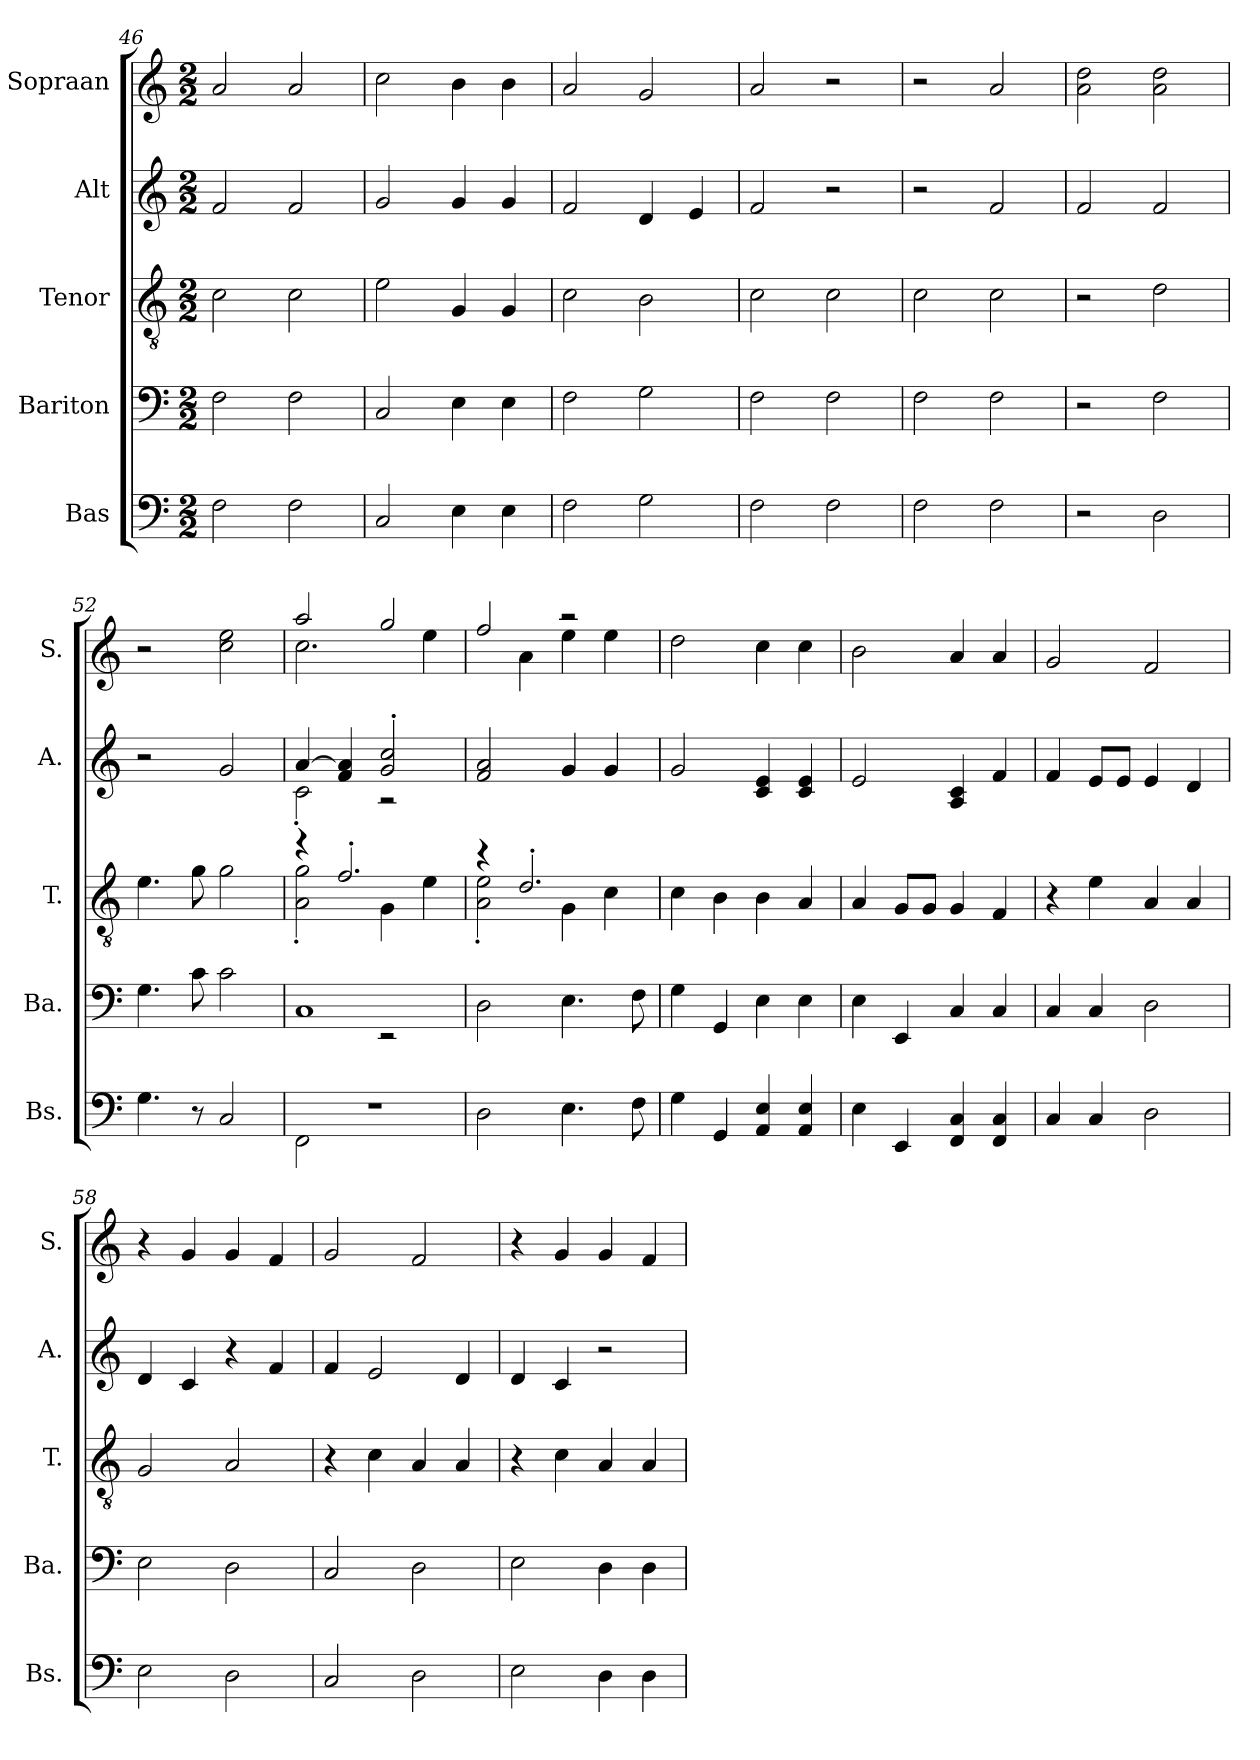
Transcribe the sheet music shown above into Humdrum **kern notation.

**kern	**kern	**kern	**kern	**kern
*part5	*part4	*part3	*part2	*part1
*staff5	*staff4	*staff3	*staff2	*staff1
*I"Bas	*I"Bariton	*I"Tenor	*I"Alt	*I"Sopraan
*I'Bs.	*I'Ba.	*I'T.	*I'A.	*I'S.
*clefF4	*clefF4	*clefGv2	*clefG2	*clefG2
*k[]	*k[]	*k[]	*k[]	*k[]
*M2/2	*M2/2	*M2/2	*M2/2	*M2/2
=46	=46	=46	=46	=46
2F\	2Fi\	2c\	2f/	2a/
2F\	2Fi\	2c\	2f/	2a/
=47	=47	=47	=47	=47
2C/	2Ci/	2e\	2g/	2cc\
4E\	4Ei\	4G/	4g/	4b\
4E\	4Ei\	4G/	4g/	4b\
=48	=48	=48	=48	=48
2F\	2Fi\	2c\	2f/	2a/
2G\	2Gi\	2B\	4d/	2g/
.	.	.	4e/	.
=49	=49	=49	=49	=49
2F\	2Fi\	2c\	2f/	2a/
2F\	2Fi\	2c\	2r	2r
!!LO:LB:g=z
=50	=50	=50	=50	=50
2F\	2Fi\	2c\	2r	2r
2F\	2Fi\	2c\	2f/	2a/
=51	=51	=51	=51	=51
2r	2r	2r	2f/	2a\ 2dd\
2D\	2Fi\	2d\	2f/	2a\ 2dd\
=52	=52	=52	=52	=52
4.G\	4.Gi\	4.e\	2r	2r
8r	8ci\	8g\	.	.
2C/	2ci\	2g\	2g/	2cc\ 2ee\
=53	=53	=53	=53	=53
*^	*^	*^	*^	*^
1r	2FF\	1Ci	2ryy	4r	2A\' 2g\'	[4a/	2c'\	2aa/	2.cc\
.	.	.	.	2.f'/	.	4f/ 4a/]	.	.	.
.	2ryy	.	2r	.	4G\	2g/' 2cc/'	2r	2gg/	.
.	.	.	.	.	4e\	.	.	.	4ee\
*v	*v	*	*	*	*	*v	*v	*	*
*	*v	*v	*	*	*	*	*
=54	=54	=54	=54	=54	=54	=54
2D\	2Di\	4r	2A\' 2e\'	2f/ 2a/	2ff/	4ryy
.	.	2.d'/	.	.	.	4a\
4.E\	4.Ei\	.	4G\	4g/	2r	4ee\
.	.	.	4c\	4g/	.	4ee\
8F\	8Fi\	.	.	.	.	.
*	*	*v	*v	*	*v	*v
=55	=55	=55	=55	=55
4G\	4Gi\	4c\	2g/	2dd\
4GG/	4GGi/	4B\	.	.
4AA/ 4E/	4Ei\	4B\	4c/ 4e/	4cc\
4AA/ 4E/	4Ei\	4A/	4c/ 4e/	4cc\
=56	=56	=56	=56	=56
4E\	4Ei\	4A/	2e/	2b\
4EE/	4EEi/	8G/L	.	.
.	.	8G/J	.	.
4FF/ 4C/	4Ci/	4G/	4A/ 4c/	4a/
4FF/ 4C/	4Ci/	4F/	4f/	4a/
=57	=57	=57	=57	=57
4C/	4Ci/	4r	4f/	2g/
4C/	4Ci/	4e\	8e/L	.
.	.	.	8e/J	.
2D\	2Di\	4A/	4e/	2f/
.	.	4A/	4d/	.
!!LO:PB:g=z
=58	=58	=58	=58	=58
2E\	2Ei\	2G/	4d/	4r
.	.	.	4c/	4g/
2D\	2Di\	2A/	4r	4g/
.	.	.	4f/	4f/
=59	=59	=59	=59	=59
2C/	2Ci/	4r	4f/	2g/
.	.	4c\	2e/	.
2D\	2Di\	4A/	.	2f/
.	.	4A/	4d/	.
=60	=60	=60	=60	=60
2E\	2Ei\	4r	4d/	4r
.	.	4c\	4c/	4g/
4D\	4Di\	4A/	2r	4g/
4D\	4Di\	4A/	.	4f/
=	=	=	=	=
*-	*-	*-	*-	*-
